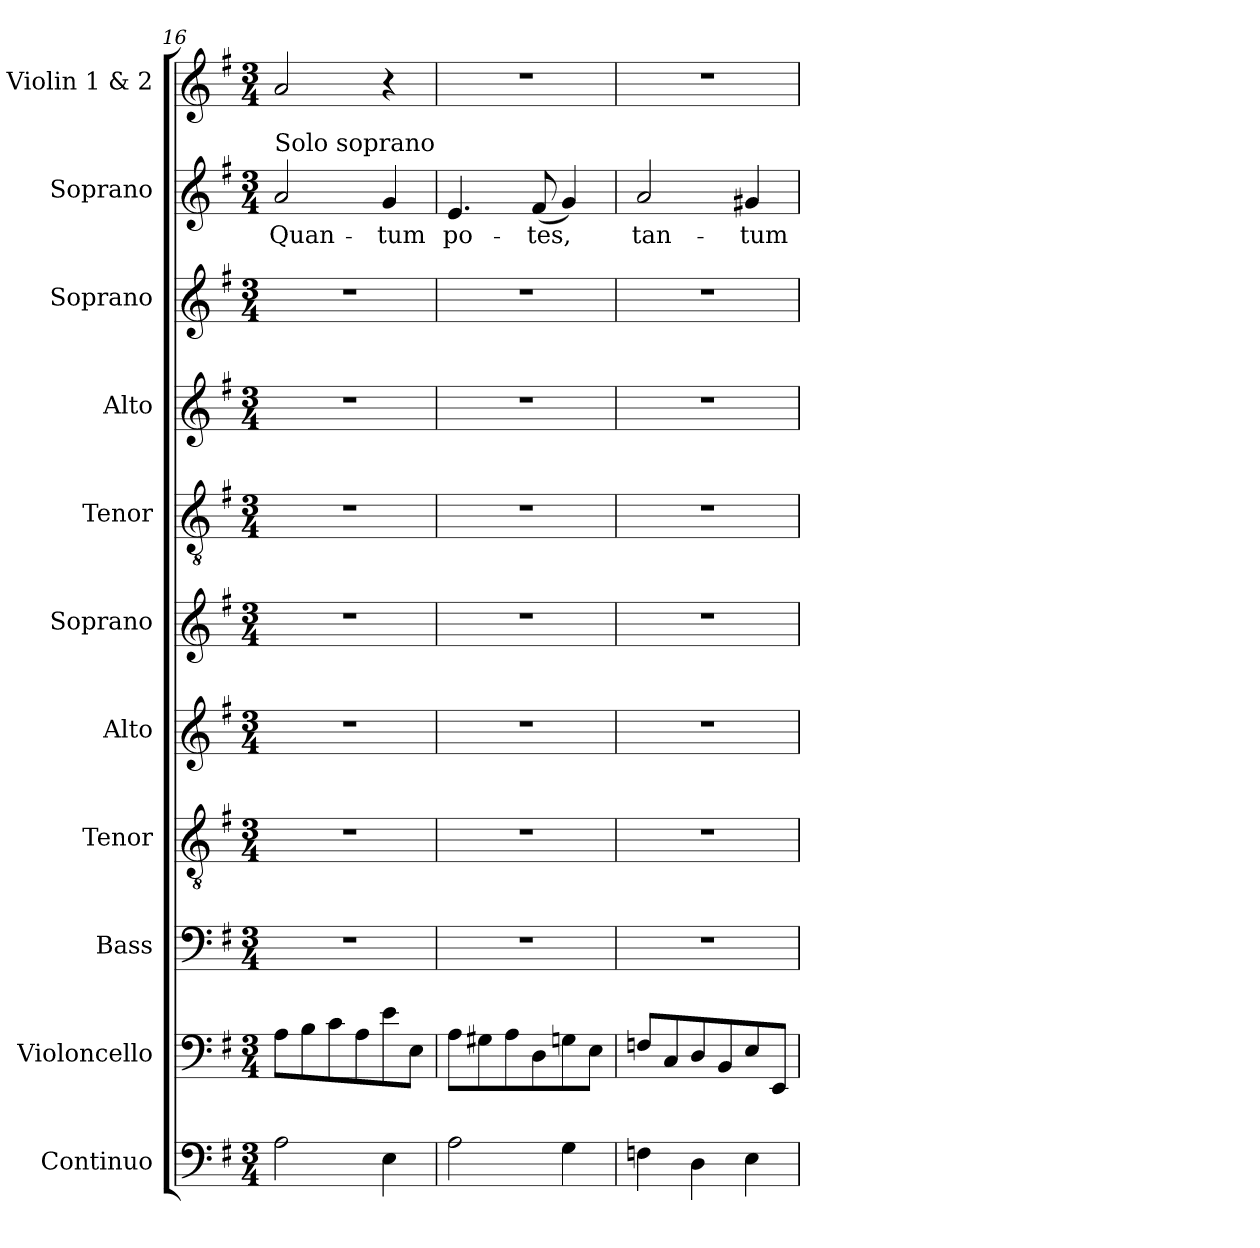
**kern	**kern	**kern	**kern	**kern	**kern	**kern	**kern	**kern	**kern	**text	**kern
*part11	*part10	*part9	*part8	*part7	*part6	*part5	*part4	*part3	*part2	*part2	*part1
*staff11	*staff10	*staff9	*staff8	*staff7	*staff6	*staff5	*staff4	*staff3	*staff2	*staff2	*staff1
*I"Continuo	*I"Violoncello	*I"Bass	*I"Tenor	*I"Alto	*I"Soprano	*I"Tenor	*I"Alto	*I"Soprano	*I"Soprano	*	*I"Violin 1 & 2
*I'Cont.	*I'Vc.	*I'B.	*I'T.	*I'A.	*I'S.	*I'T.	*I'A.	*I'S.	*I'S.	*	*I'Vln. 1/2
!!LO:LB:g=z
*clefF4	*clefF4	*clefF4	*clefGv2	*clefG2	*clefG2	*clefGv2	*clefG2	*clefG2	*clefG2	*	*clefG2
*	*	*	*ITrd7c12	*	*	*ITrd7c12	*	*	*	*	*
*k[f#]	*k[f#]	*k[f#]	*k[f#]	*k[f#]	*k[f#]	*k[f#]	*k[f#]	*k[f#]	*k[f#]	*	*k[f#]
*G:	*G:	*G:	*G:	*G:	*G:	*G:	*G:	*G:	*G:	*	*G:
*M3/4	*M3/4	*M3/4	*M3/4	*M3/4	*M3/4	*M3/4	*M3/4	*M3/4	*M3/4	*	*M3/4
=16	=16	=16	=16	=16	=16	=16	=16	=16	=16	=16	=16
!	!	!LO:N:vis=1	!LO:N:vis=1	!LO:N:vis=1	!LO:N:vis=1	!LO:N:vis=1	!LO:N:vis=1	!LO:N:vis=1	!	!	!
!	!	!	!	!	!	!	!	!	!LO:TX:a:t=Solo soprano	!	!
!	!	!	!	!	!	!	!	!	!	!LO:LY:b:color=#000000	!
2Ai\	8Ai\L	2.r	2.r	2.r	2.r	2.r	2.r	2.r	2ai/	Quan-	2ai/
.	8Bi\	.	.	.	.	.	.	.	.	.	.
.	8ci\	.	.	.	.	.	.	.	.	.	.
.	8Ai\	.	.	.	.	.	.	.	.	.	.
!	!	!	!	!	!	!	!	!	!	!LO:LY:b:color=#000000	!
4Ei\	8ei\	.	.	.	.	.	.	.	4gi/	-tum	4r
.	8Ei\J	.	.	.	.	.	.	.	.	.	.
=17	=17	=17	=17	=17	=17	=17	=17	=17	=17	=17	=17
!	!	!LO:N:vis=1	!LO:N:vis=1	!LO:N:vis=1	!LO:N:vis=1	!LO:N:vis=1	!LO:N:vis=1	!LO:N:vis=1	!	!	!
!	!	!	!	!	!	!	!	!	!	!LO:LY:b:color=#000000	!LO:N:vis=1
2Ai\	8Ai\L	2.r	2.r	2.r	2.r	2.r	2.r	2.r	4.ei/	po-	2.r
.	8G#Xi\	.	.	.	.	.	.	.	.	.	.
.	8Ai\	.	.	.	.	.	.	.	.	.	.
!	!	!	!	!	!	!	!	!	!	!LO:LY:b:color=#000000	!
.	8Di\	.	.	.	.	.	.	.	(8f#i/	-tes,	.
4Gi\	8Gni\	.	.	.	.	.	.	.	4gi/)	.	.
.	8Ei\J	.	.	.	.	.	.	.	.	.	.
=18	=18	=18	=18	=18	=18	=18	=18	=18	=18	=18	=18
!	!	!LO:N:vis=1	!LO:N:vis=1	!LO:N:vis=1	!LO:N:vis=1	!LO:N:vis=1	!LO:N:vis=1	!LO:N:vis=1	!	!	!
!	!	!	!	!	!	!	!	!	!	!LO:LY:b:color=#000000	!LO:N:vis=1
4Fni\	8Fni/L	2.r	2.r	2.r	2.r	2.r	2.r	2.r	2ai/	tan-	2.r
.	8Ci/	.	.	.	.	.	.	.	.	.	.
4Di\	8Di/	.	.	.	.	.	.	.	.	.	.
.	8BBi/	.	.	.	.	.	.	.	.	.	.
!	!	!	!	!	!	!	!	!	!	!LO:LY:b:color=#000000	!
4Ei\	8Ei/	.	.	.	.	.	.	.	4g#Xi/	-tum	.
.	8EEi/J	.	.	.	.	.	.	.	.	.	.
=	=	=	=	=	=	=	=	=	=	=	=
*-	*-	*-	*-	*-	*-	*-	*-	*-	*-	*-	*-
